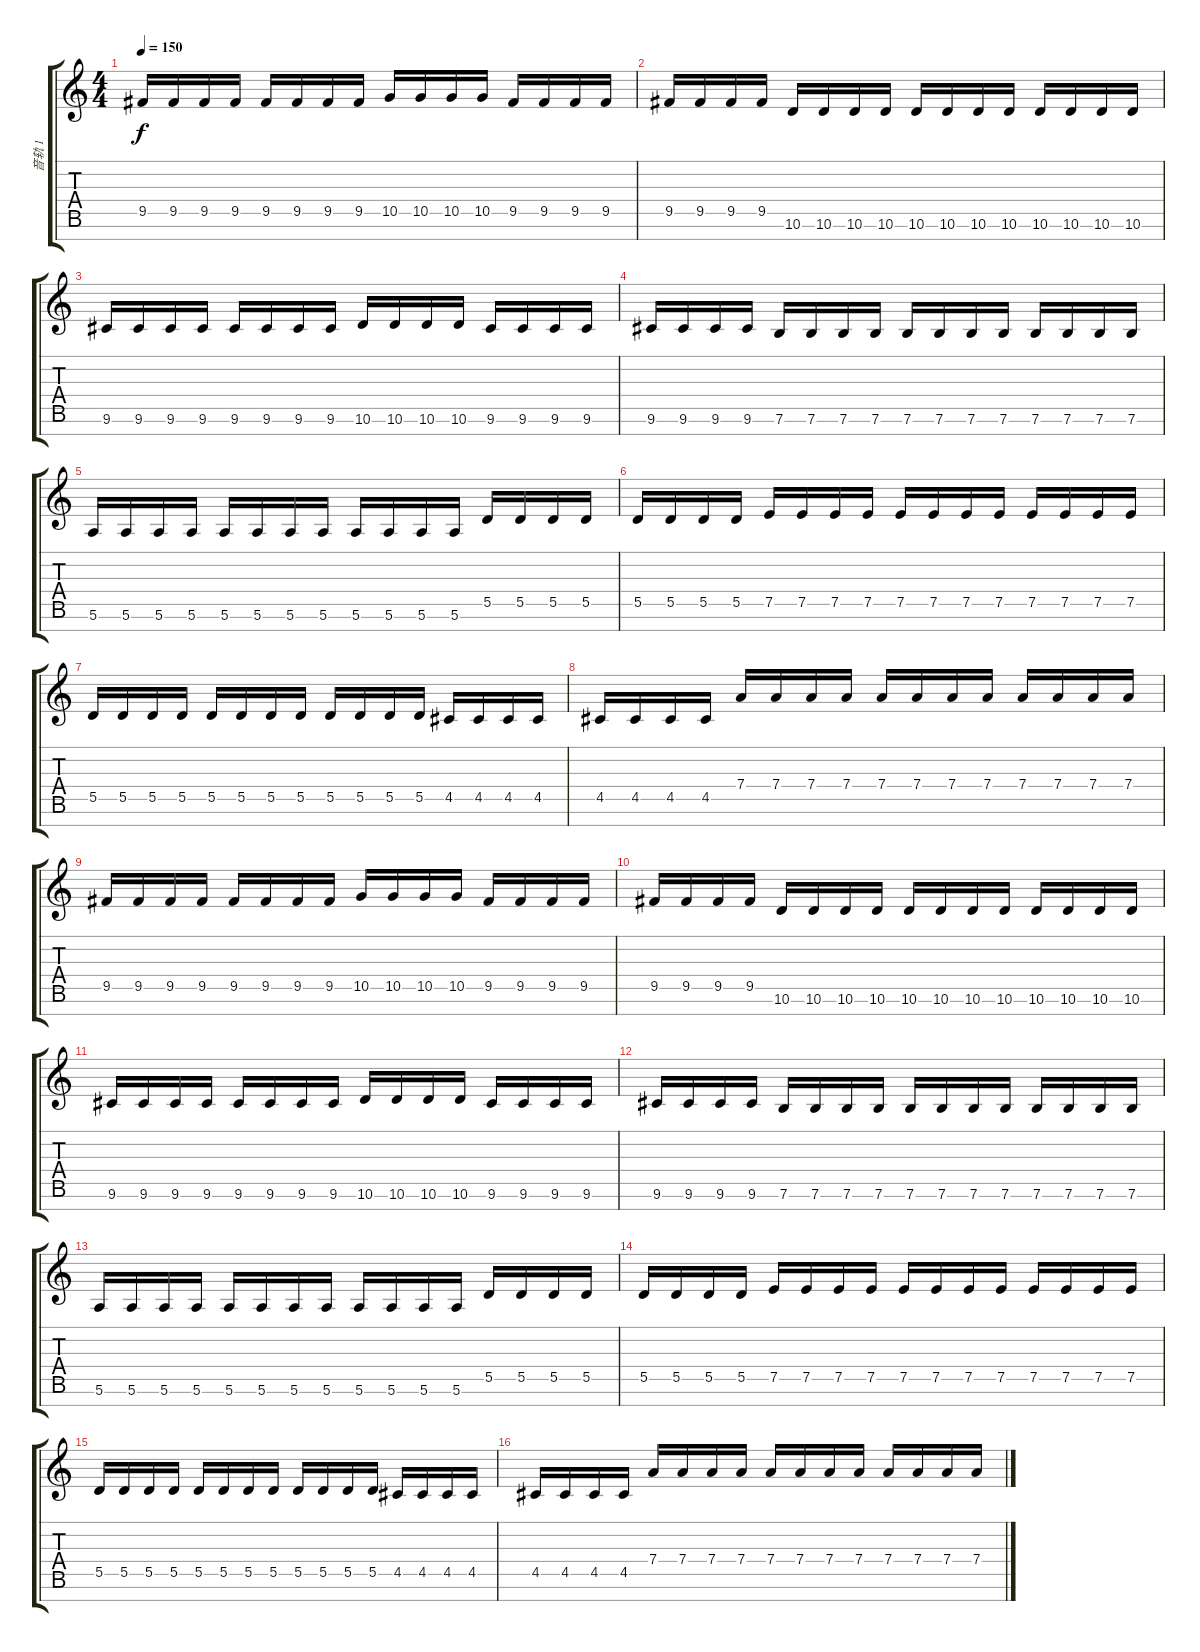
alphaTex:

\track ("音轨 1" "音轨 1") {instrument distortionguitar}
\staff {score tabs}
\tuning (E4 B3 G3 D3 A2 E2 B1) {hide}
\ts (4 4)
\tempo 150
\clef g2
\ks c
9.5.16{dy f} 9.5.16 9.5.16 9.5.16 9.5.16 9.5.16 9.5.16 9.5.16 10.5.16 10.5.16 10.5.16 10.5.16 9.5.16 9.5.16 9.5.16 9.5.16 |
9.5.16 9.5.16 9.5.16 9.5.16 10.6.16 10.6.16 10.6.16 10.6.16 10.6.16 10.6.16 10.6.16 10.6.16 10.6.16 10.6.16 10.6.16 10.6.16 |
9.6.16 9.6.16 9.6.16 9.6.16 9.6.16 9.6.16 9.6.16 9.6.16 10.6.16 10.6.16 10.6.16 10.6.16 9.6.16 9.6.16 9.6.16 9.6.16 |
9.6.16 9.6.16 9.6.16 9.6.16 7.6.16 7.6.16 7.6.16 7.6.16 7.6.16 7.6.16 7.6.16 7.6.16 7.6.16 7.6.16 7.6.16 7.6.16 |
5.6.16 5.6.16 5.6.16 5.6.16 5.6.16 5.6.16 5.6.16 5.6.16 5.6.16 5.6.16 5.6.16 5.6.16 5.5.16 5.5.16 5.5.16 5.5.16 |
5.5.16 5.5.16 5.5.16 5.5.16 7.5.16 7.5.16 7.5.16 7.5.16 7.5.16 7.5.16 7.5.16 7.5.16 7.5.16 7.5.16 7.5.16 7.5.16 |
5.5.16 5.5.16 5.5.16 5.5.16 5.5.16 5.5.16 5.5.16 5.5.16 5.5.16 5.5.16 5.5.16 5.5.16 4.5.16 4.5.16 4.5.16 4.5.16 |
4.5.16 4.5.16 4.5.16 4.5.16 7.4.16 7.4.16 7.4.16 7.4.16 7.4.16 7.4.16 7.4.16 7.4.16 7.4.16 7.4.16 7.4.16 7.4.16 |
9.5.16 9.5.16 9.5.16 9.5.16 9.5.16 9.5.16 9.5.16 9.5.16 10.5.16 10.5.16 10.5.16 10.5.16 9.5.16 9.5.16 9.5.16 9.5.16 |
9.5.16 9.5.16 9.5.16 9.5.16 10.6.16 10.6.16 10.6.16 10.6.16 10.6.16 10.6.16 10.6.16 10.6.16 10.6.16 10.6.16 10.6.16 10.6.16 |
9.6.16 9.6.16 9.6.16 9.6.16 9.6.16 9.6.16 9.6.16 9.6.16 10.6.16 10.6.16 10.6.16 10.6.16 9.6.16 9.6.16 9.6.16 9.6.16 |
9.6.16 9.6.16 9.6.16 9.6.16 7.6.16 7.6.16 7.6.16 7.6.16 7.6.16 7.6.16 7.6.16 7.6.16 7.6.16 7.6.16 7.6.16 7.6.16 |
5.6.16 5.6.16 5.6.16 5.6.16 5.6.16 5.6.16 5.6.16 5.6.16 5.6.16 5.6.16 5.6.16 5.6.16 5.5.16 5.5.16 5.5.16 5.5.16 |
5.5.16 5.5.16 5.5.16 5.5.16 7.5.16 7.5.16 7.5.16 7.5.16 7.5.16 7.5.16 7.5.16 7.5.16 7.5.16 7.5.16 7.5.16 7.5.16 |
5.5.16 5.5.16 5.5.16 5.5.16 5.5.16 5.5.16 5.5.16 5.5.16 5.5.16 5.5.16 5.5.16 5.5.16 4.5.16 4.5.16 4.5.16 4.5.16 |
4.5.16 4.5.16 4.5.16 4.5.16 7.4.16 7.4.16 7.4.16 7.4.16 7.4.16 7.4.16 7.4.16 7.4.16 7.4.16 7.4.16 7.4.16 7.4.16
